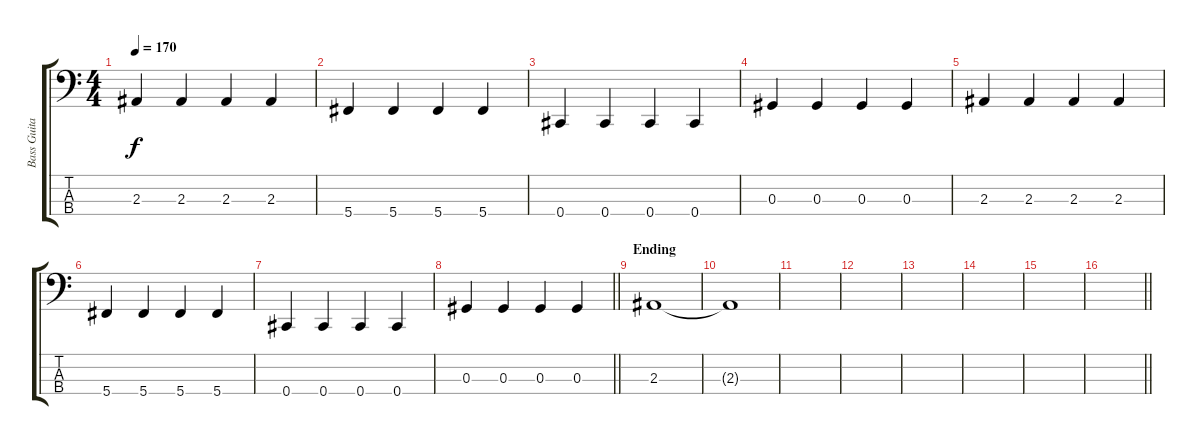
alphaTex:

\track ("Bass Guitar" "Bass Guita") {instrument electricbassfinger}
\staff {score tabs}
\tuning (Gb2 Db2 Ab1 Db1) {hide}
\ts (4 4)
\tempo 170
\clef f4
\ks c
2.3.4{dy f} 2.3.4 2.3.4 2.3.4 |
5.4.4 5.4.4 5.4.4 5.4.4 |
0.4.4 0.4.4 0.4.4 0.4.4 |
0.3.4 0.3.4 0.3.4 0.3.4 |
2.3.4 2.3.4 2.3.4 2.3.4 |
5.4.4 5.4.4 5.4.4 5.4.4 |
0.4.4 0.4.4 0.4.4 0.4.4 |
\barLineRight lightlight
0.3.4 0.3.4 0.3.4 0.3.4 |
\section ("" "Ending")
2.3.1 |
2.3{t}.1 |
|
|
|
|
|
\barLineRight lightlight
